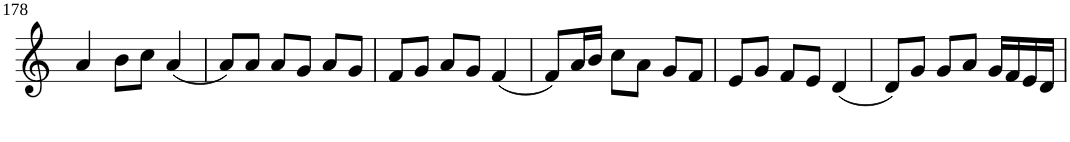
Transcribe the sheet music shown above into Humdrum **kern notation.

**kern
*part1
*staff1
*I"Violin
!!LO:PB:g=z
*clefG2
*k[]
*M3/4
=178
4a/
8b\L
8cc\J
(4a/
=179
8a/L)
8a/J
8a/L
8g/J
8a/L
8g/J
=180
8f/L
8g/J
8a/L
8g/J
(4f/
=181
8f/L)
16a/L
16b/JJ
8cc\L
8a\J
8g/L
8f/J
=182
8e/L
8g/J
8f/L
8e/J
(4d/
=183
8d/L)
8g/J
8g/L
8a/J
16g/LL
16f/
16e/
16d/JJ
=
*-
